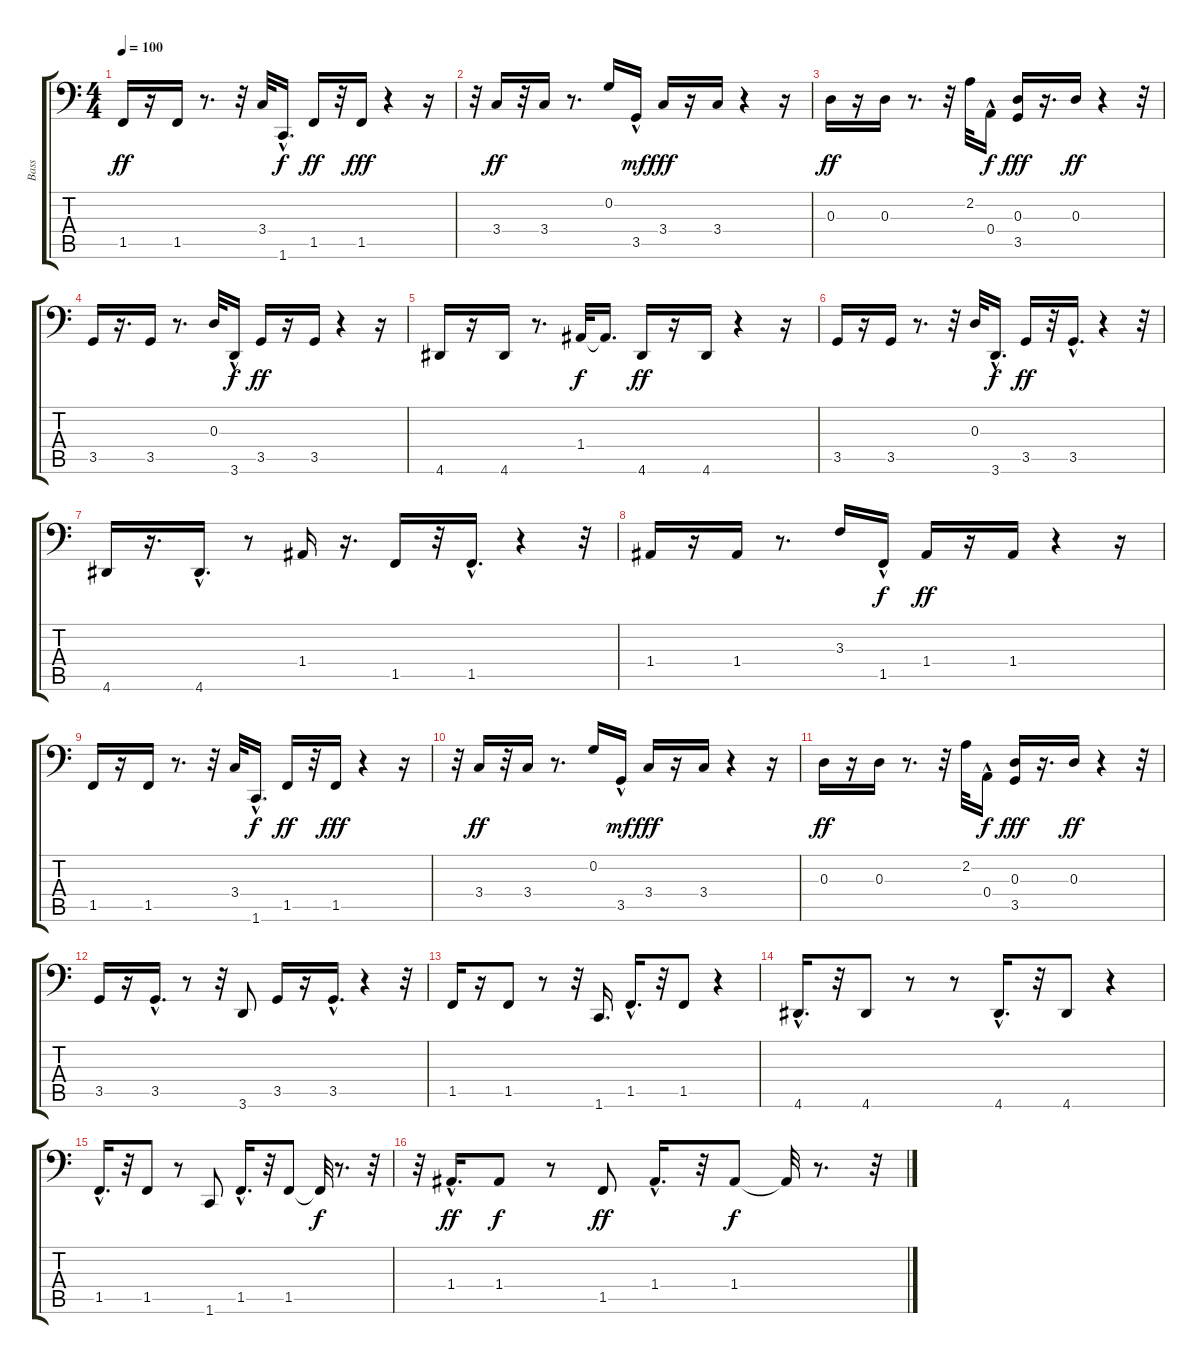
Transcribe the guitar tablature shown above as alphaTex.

\track ("Bass" "Bass") {instrument fretlessbass}
\staff {score tabs}
\tuning (C3 G2 D2 A1 E1 B0) {hide}
\ts (4 4)
\tempo 100
\clef f4
\ks c
1.5.16{dy ff} r.16 1.5.16 r.8{d} r.32 3.4.32 1.6{hac}.16{d dy f} 1.5.16{dy ff} r.32 1.5.16{dy fff} r.4 r.16 |
r.32 3.4.16{dy ff} r.32 3.4.16 r.8{d} 0.2.16 3.5{hac}.16{dy mf} 3.4.16{dy fff} r.16 3.4.16 r.4 r.16 |
0.3.16{dy ff} r.16 0.3.16 r.8{d} r.32 2.2.32 0.4{hac}.16{dy f} (0.3 3.5).16{dy fff} r.16{d} 0.3.16{dy ff} r.4 r.32 |
3.5.16 r.16{d} 3.5.16 r.8{d} 0.3.32 3.6{hac}.16{dy f} 3.5.16{dy ff} r.16 3.5.16 r.4 r.16 |
4.6.16 r.16 4.6.16 r.8{d} 1.4.32{dy f} 1.4{t}.16{d} 4.6.16{dy ff} r.16 4.6.16 r.4 r.16 |
3.5.16 r.16 3.5.16 r.8{d} r.32 0.3.32 3.6{hac}.16{d dy f} 3.5.16{dy ff} r.32 3.5{hac}.16{d} r.4 r.32 |
4.6.16 r.16{d} 4.6{hac}.16{d} r.8 1.4.16 r.16{d} 1.5.16 r.32 1.5{hac}.16{d} r.4 r.32 |
1.4.16 r.16 1.4.16 r.8{d} 3.3.16 1.5{hac}.16{dy f} 1.4.16{dy ff} r.16 1.4.16 r.4 r.16 |
1.5.16 r.16 1.5.16 r.8{d} r.32 3.4.32 1.6{hac}.16{d dy f} 1.5.16{dy ff} r.32 1.5.16{dy fff} r.4 r.16 |
r.32 3.4.16{dy ff} r.32 3.4.16 r.8{d} 0.2.16 3.5{hac}.16{dy mf} 3.4.16{dy fff} r.16 3.4.16 r.4 r.16 |
0.3.16{dy ff} r.16 0.3.16 r.8{d} r.32 2.2.32 0.4{hac}.16{dy f} (0.3 3.5).16{dy fff} r.16{d} 0.3.16{dy ff} r.4 r.32 |
3.5.16 r.16 3.5{hac}.16{d} r.8 r.32 3.6.8 3.5.16 r.16 3.5{hac}.16{d} r.4 r.32 |
1.5.16 r.16 1.5.8 r.8 r.32 1.6.16{d} 1.5{hac}.16{d} r.32 1.5.8 r.4 |
4.6{hac}.16{d} r.32 4.6.8 r.8 r.8 4.6{hac}.16{d} r.32 4.6.8 r.4 |
1.5{hac}.16{d} r.32 1.5.8 r.8 1.6.8 1.5{hac}.16{d} r.32 1.5.8 1.5{t}.32{dy f} r.8{d} r.32 |
r.32 1.4{hac}.16{d dy ff} 1.4.8{dy f} r.8 1.5.8{dy ff} 1.4{hac}.16{d} r.32 1.4.8{dy f} 1.4{t}.32 r.8{d} r.32
